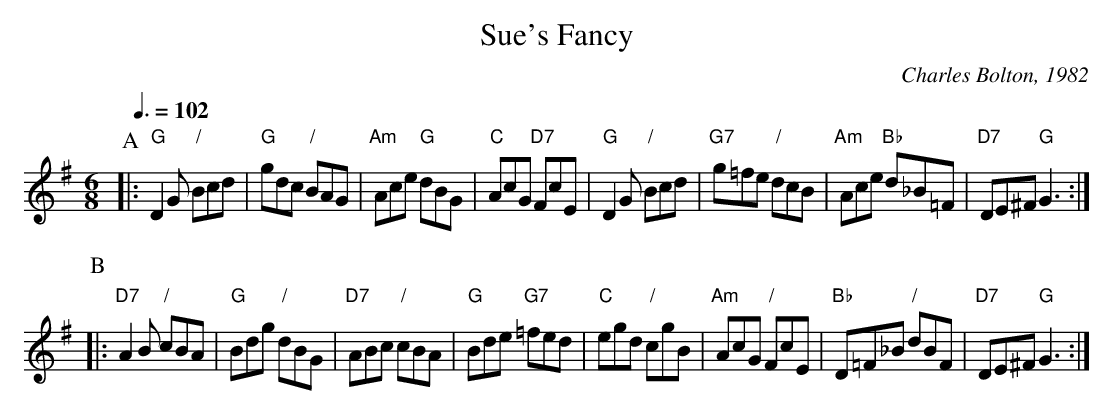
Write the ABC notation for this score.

X:1
T:Sue's Fancy
C:Charles Bolton, 1982
L:1/8
M:6/8
Q:3/8=102
K:G
P:A
|: "G"D2G "/"Bcd | "G"gdc "/"BAG | "Am"Ace "G"dBG | "C"AcG "D7"FcE |\
"G"D2G "/"Bcd | "G7"g=fe "/"dcB | "Am"Ace "Bb"d_B=F | "D7"DE^F "G"G3 :|
P:B
|: "D7"A2B "/"cBA | "G"Bdg "/"dBG | "D7"ABc "/"cBA | "G"Bde "G7"=fed |\
"C"egd "/"cgB | "Am"AcG "/"FcE | "Bb"D=F_B "/"dBF | "D7"DE^F "G"G3 :|
